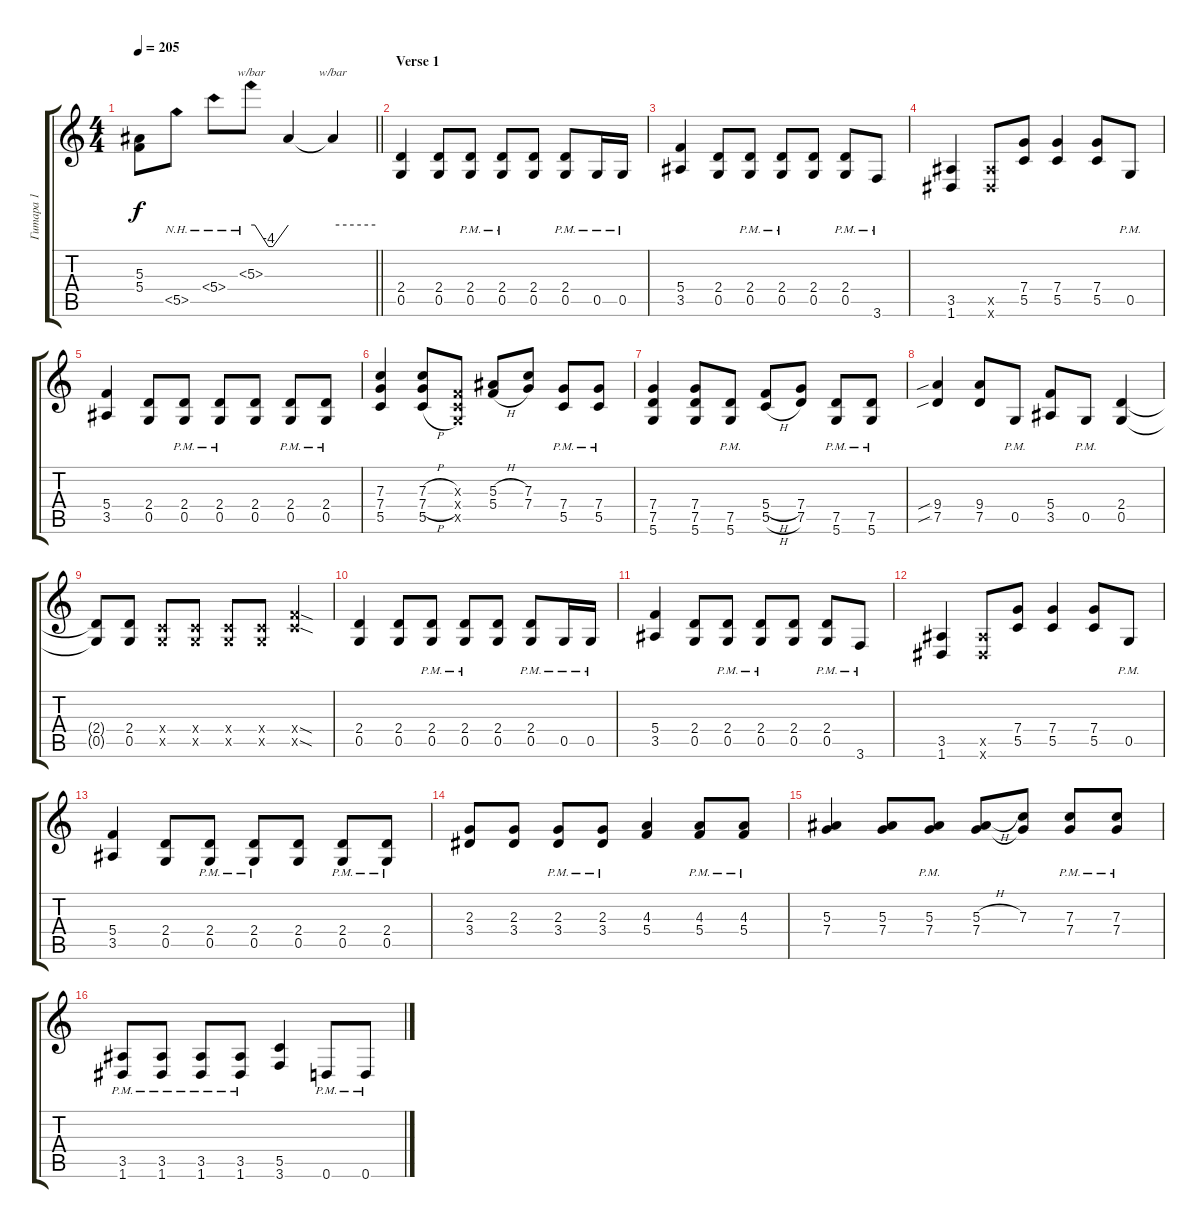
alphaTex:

\track ("Гитара 1" "Гитара 1") {instrument distortionguitar}
\staff {score tabs}
\tuning (D4 A3 F3 C3 G2 D2) {hide}
\ts (4 4)
\tempo 205
\clef g2
\barLineRight lightlight
\ks aminor
(5.3{t} 5.4{t}).8{dy f} 5.5{nh}.8 5.4{nh}.8 5.3{nh}.8{tbe (custom default 0 0 6 0 28 -16 35 -16 60 0)} 5.3{t}.4 5.3{t}.4{tbe (hold default 0 0 60 0)} |
\section ("" "Verse 1")
(2.4 0.5).4 (2.4 0.5).8 (2.4{pm} 0.5{pm}).8 (2.4{pm} 0.5{pm}).8 (2.4 0.5).8 (2.4{pm} 0.5{pm}).8 0.5{pm}.16 0.5{pm}.16 |
(5.4 3.5).4 (2.4 0.5).8 (2.4{pm} 0.5{pm}).8 (2.4{pm} 0.5{pm}).8 (2.4 0.5).8 (2.4{pm} 0.5{pm}).8 3.6{pm}.8 |
(3.5 1.6).4 (3.5{x} 1.6{x}).8 (7.4 5.5).8 (7.4 5.5).4 (7.4 5.5).8 0.5{pm}.8 |
(5.4 3.5).4 (2.4 0.5).8 (2.4{pm} 0.5{pm}).8 (2.4{pm} 0.5{pm}).8 (2.4 0.5).8 (2.4{pm} 0.5{pm}).8 (2.4{pm} 0.5{pm}).8 |
(7.3 7.4 5.5).4 (7.3{h} 7.4{h} 5.5{h}).8 (0.3{x} 0.4{x} 0.5{x}).8 (5.3{h} 5.4{h}).8 (7.3 7.4).8 (7.4{pm} 5.5{pm}).8 (7.4{pm} 5.5{pm}).8 |
(7.4 7.5 5.6).4 (7.4 7.5 5.6).8 (7.5{pm} 5.6{pm}).8 (5.4{h} 5.5{h}).8 (7.4 7.5).8 (7.5{pm} 5.6{pm}).8 (7.5{pm} 5.6{pm}).8 |
(9.4{sib} 7.5{sib}).4 (9.4 7.5).8 0.5{pm}.8 (5.4 3.5).8 0.5{pm}.8 (2.4 0.5).4 |
(2.4{t} 0.5{t}).8 (2.4 0.5).8 (0.4{x} 0.5{x}).8 (0.4{x} 0.5{x}).8 (0.4{x} 0.5{x}).8 (0.4{x} 0.5{x}).8 (5.4{sod x} 5.5{sod x}).4 |
(2.4 0.5).4 (2.4 0.5).8 (2.4{pm} 0.5{pm}).8 (2.4{pm} 0.5{pm}).8 (2.4 0.5).8 (2.4{pm} 0.5{pm}).8 0.5{pm}.16 0.5{pm}.16 |
(5.4 3.5).4 (2.4 0.5).8 (2.4{pm} 0.5{pm}).8 (2.4{pm} 0.5{pm}).8 (2.4 0.5).8 (2.4{pm} 0.5{pm}).8 3.6{pm}.8 |
(3.5 1.6).4 (3.5{x} 1.6{x}).8 (7.4 5.5).8 (7.4 5.5).4 (7.4 5.5).8 0.5{pm}.8 |
(5.4 3.5).4 (2.4 0.5).8 (2.4{pm} 0.5{pm}).8 (2.4{pm} 0.5{pm}).8 (2.4 0.5).8 (2.4{pm} 0.5{pm}).8 (2.4{pm} 0.5{pm}).8 |
(2.3 3.4).8 (2.3 3.4).8 (2.3{pm} 3.4{pm}).8 (2.3{pm} 3.4{pm}).8 (4.3 5.4).4 (4.3{pm} 5.4{pm}).8 (4.3{pm} 5.4{pm}).8 |
(5.3 7.4).4 (5.3 7.4).8 (5.3{pm} 7.4{pm}).8 (5.3{h} 7.4).8 (7.3 7.4{t}).8 (7.3{pm} 7.4{pm}).8 (7.3{pm} 7.4{pm}).8 |
(3.5{pm} 1.6{pm}).8 (3.5{pm} 1.6{pm}).8 (3.5{pm} 1.6{pm}).8 (3.5{pm} 1.6{pm}).8 (5.5 3.6).4 0.6{pm}.8 0.6{pm}.8
